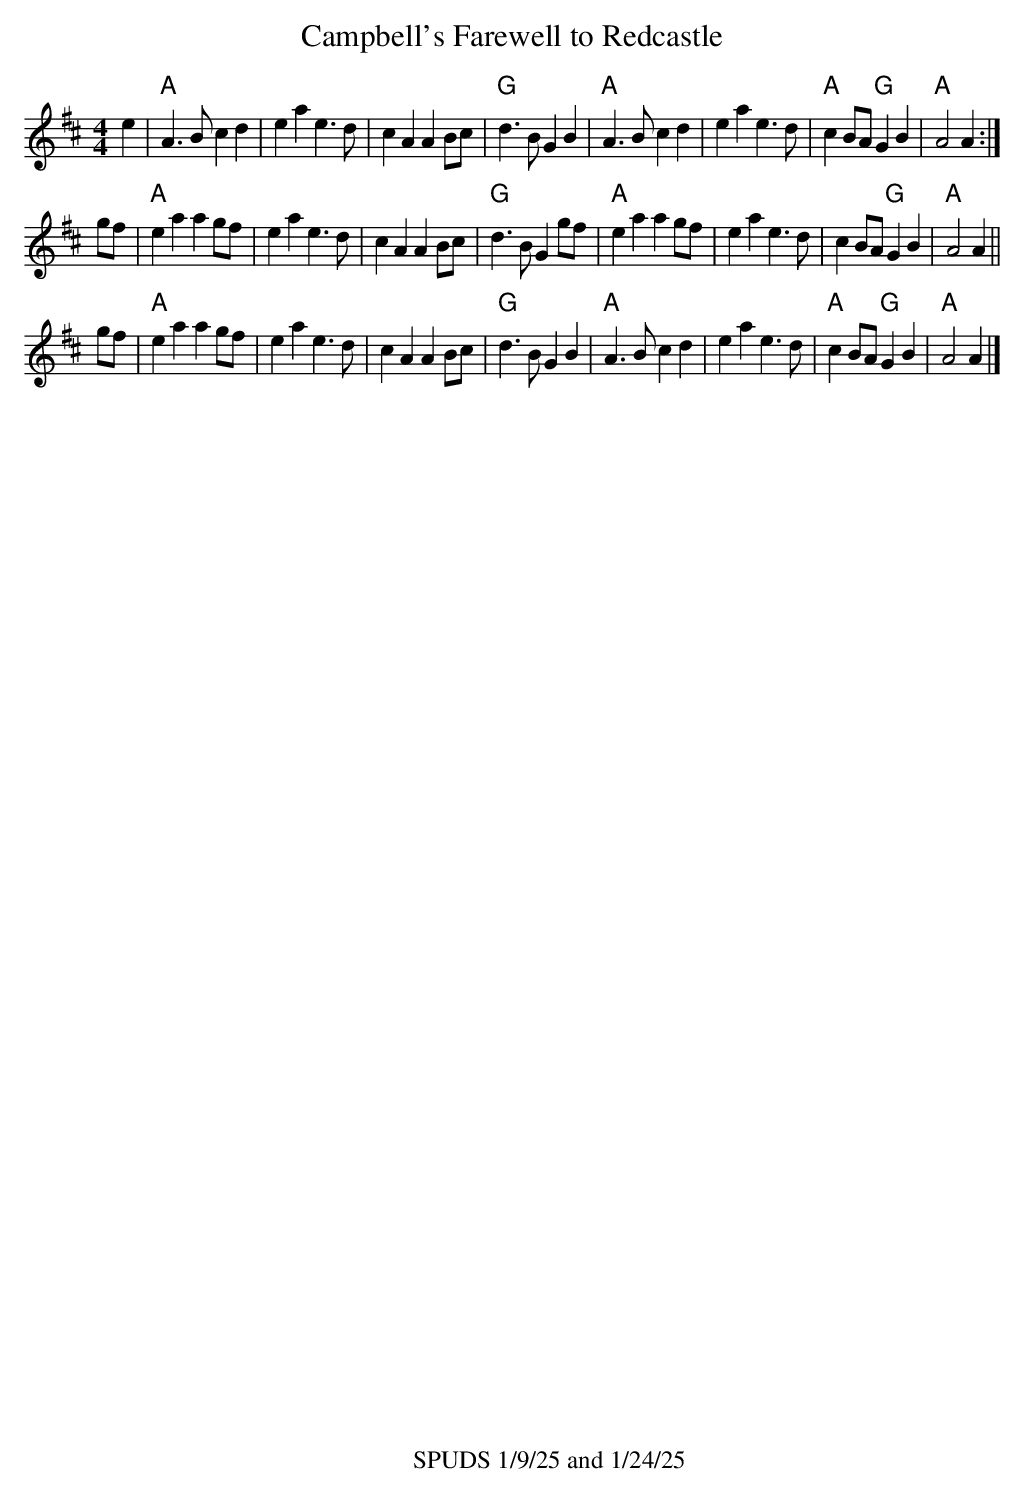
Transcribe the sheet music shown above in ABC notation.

X:1
T: Campbell's Farewell to Redcastle
L: 1/4
M: 4/4
K: Amix
e|"A"A>B c d|e a e>d|c AA B/c/|"G"d>B G B|\
"A"A>B c d|e a e>d|"A"c B/A/ "G"G B|"A"A2 A:|
g/f/|"A"e a a g/f/|e a e>d|c A A B/c/|"G"d>B G g/f/|\
"A"e a a g/f/|e a e>d|c B/A/ "G"G B|"A"A2 A||
g/f/|"A"e a a g/f/|e a e>d|c A A B/c/|"G"d>B G B|\
"A"A>B c d |e a e>d|"A"c B/A/ "G"G B|"A"A2 A|]
